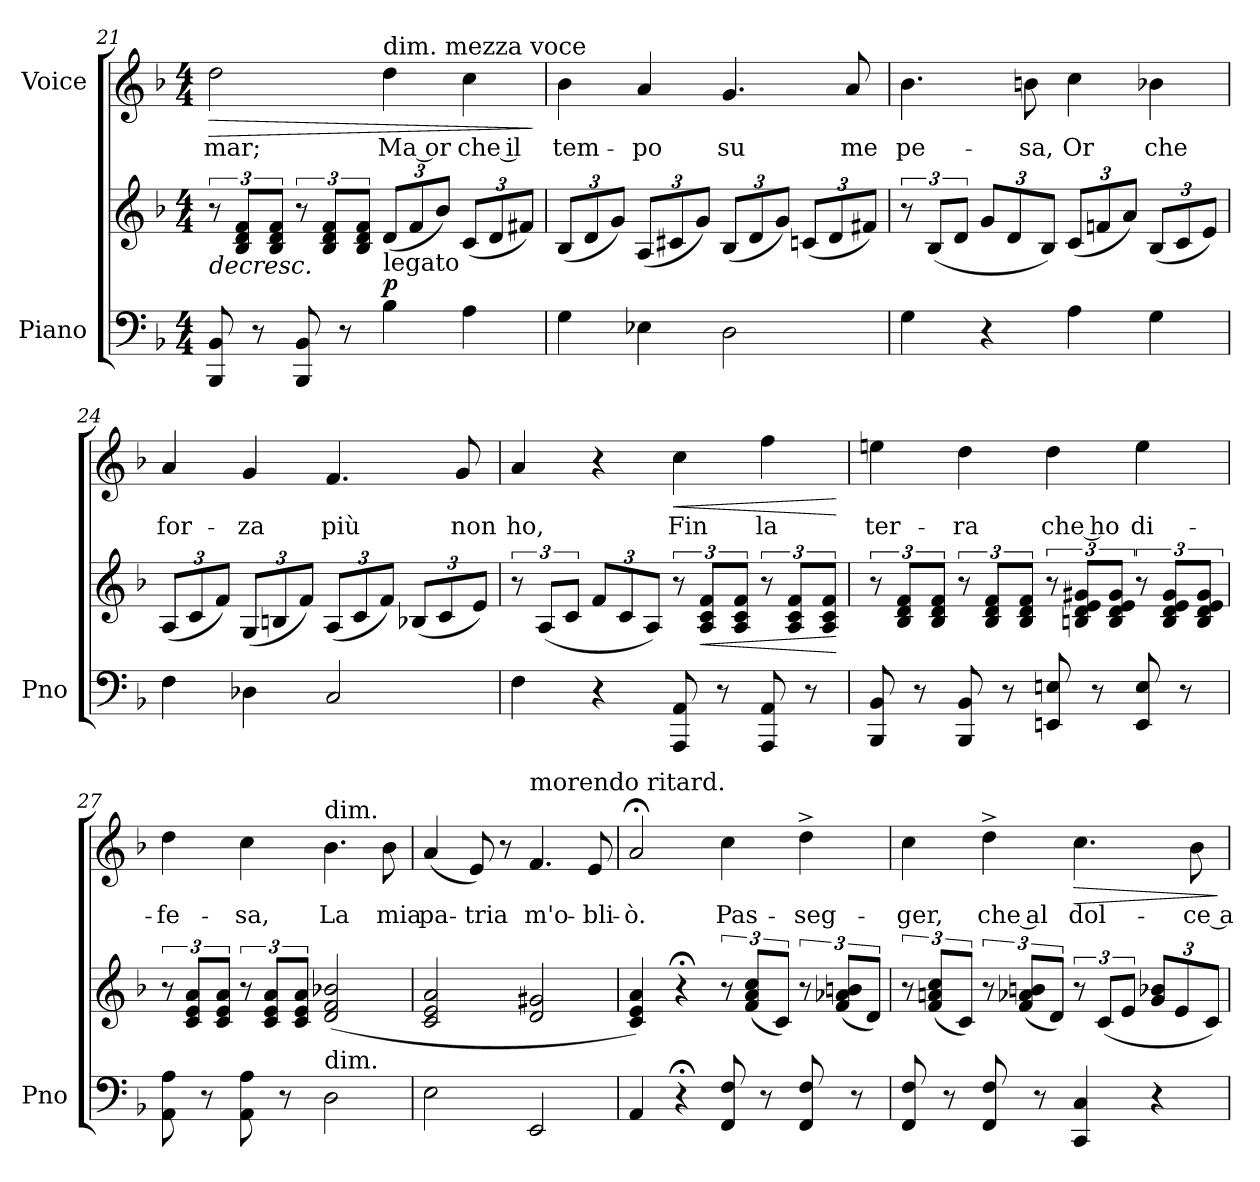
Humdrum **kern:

**kern	**kern	**dynam	**kern	**text	**dynam
*part2	*part2	*part2	*part1	*part1	*part1
*staff3	*staff2	*staff2/3	*staff1	*staff1	*staff1
*I"Piano	*	*	*I"Voice	*	*
*I'Pno	*	*	*	*	*
*clefF4	*clefG2	*	*clefG2	*	*
*k[b-]	*k[b-]	*	*k[b-]	*	*
*M4/4	*M4/4	*	*M4/4	*	*
=21	=21	=21	=21	=21	=21
!	!	!LO:HP:b	!	!LO:LY:b	!LO:HP:b
8BBB-/ 8BB-/	12r	>	2dd\	mar;	>
.	12B-/ 12d/ 12f/L	.	.	.	.
8r	.	.	.	.	.
.	12B-/ 12d/ 12f/J	.	.	.	.
8BBB-/ 8BB-/	12r	.	.	.	.
.	12B-/ 12d/ 12f/L	.	.	.	.
8r	.	.	.	.	.
.	12B-/ 12d/ 12f/J	.	.	.	.
*	*Xbrackettup	*	*	*	*
!	!	!	!LO:TX:a:t=dim. mezza voce	!	!
!LO:TX:a:t=legato	!	!	!	!	!
!	!	!LO:DY:a=2	!	!LO:LY:b	!
4B-\	(12d/L	p	4dd\	Ma or	.
.	12f/	.	.	.	.
.	12b-/J)	.	.	.	.
!	!	!	!	!LO:LY:b	!
4A\	(12c/L	.	4cc\	che il	.
.	12d/	.	.	.	.
.	12f#X/J)	.	.	.	.
.	.	]	.	.	]
!!LO:LB:g=z
=22	=22	=22	=22	=22	=22
!	!	!	!	!LO:LY:b	!
4G\	(12B-/L	.	4b-\	tem-	.
.	12d/	.	.	.	.
.	12g/J)	.	.	.	.
!	!	!	!	!LO:LY:b	!
4E-X\	(12A/L	.	4a/	-po	.
.	12c#X/	.	.	.	.
.	12g/J)	.	.	.	.
!	!	!	!	!LO:LY:b	!
2D\	(12B-/L	.	4.g/	su	.
.	12d/	.	.	.	.
.	12g/J)	.	.	.	.
.	(12cn/L	.	.	.	.
.	12d/	.	.	.	.
!	!	!	!	!LO:LY:b	!
.	.	.	8a/	me	.
.	12f#X/J)	.	.	.	.
=23	=23	=23	=23	=23	=23
*	*brackettup	*	*	*	*
!	!	!	!	!LO:LY:b	!
4G\	12r	.	4.b-\	pe-	.
.	(12B-/L	.	.	.	.
.	12d/J	.	.	.	.
*	*Xbrackettup	*	*	*	*
4r	12g/L	.	.	.	.
.	12d/	.	.	.	.
!	!	!	!	!LO:LY:b	!
.	.	.	8bn\	-sa,	.
.	12B-/J)	.	.	.	.
!	!	!	!	!LO:LY:b	!
4A\	(12c/L	.	4cc\	Or	.
.	12fn/	.	.	.	.
.	12a/J)	.	.	.	.
!	!	!	!	!LO:LY:b	!
4G\	(12B-/L	.	4b-X\	che	.
.	12c/	.	.	.	.
.	12e/J)	.	.	.	.
=24	=24	=24	=24	=24	=24
!	!	!	!	!LO:LY:b	!
4F\	(12A/L	.	4a/	for-	.
.	12c/	.	.	.	.
.	12f/J)	.	.	.	.
!	!	!	!	!LO:LY:b	!
4D-X\	(12G/L	.	4g/	-za	.
.	12Bn/	.	.	.	.
.	12f/J)	.	.	.	.
!	!	!	!	!LO:LY:b	!
2C/	(12A/L	.	4.f/	più	.
.	12c/	.	.	.	.
.	12f/J)	.	.	.	.
.	(12B-X/L	.	.	.	.
.	12c/	.	.	.	.
!	!	!	!	!LO:LY:b	!
.	.	.	8g/	non	.
.	12e/J)	.	.	.	.
!!LO:LB:g=z
=25	=25	=25	=25	=25	=25
*	*brackettup	*	*	*	*
!	!	!	!	!LO:LY:b	!
4F\	12r	.	4a/	ho,	.
.	(12A/L	.	.	.	.
.	12c/J	.	.	.	.
*	*Xbrackettup	*	*	*	*
4r	12f/L	.	4r	.	.
.	12c/	.	.	.	.
.	12A/J)	.	.	.	.
*	*brackettup	*	*	*	*
!	!	!	!	!LO:LY:b	!LO:HP:b
8AAA/ 8AA/	12r	.	4cc\	Fin	<
!	!	!LO:HP:b	!	!	!
.	12A/ 12c/ 12f/L	<	.	.	.
8r	.	.	.	.	.
.	12A/ 12c/ 12f/J	.	.	.	.
!	!	!	!	!LO:LY:b	!
8AAA/ 8AA/	12r	.	4ff\	la	.
.	12A/ 12c/ 12f/L	.	.	.	.
8r	.	.	.	.	.
.	12A/ 12c/ 12f/J	.	.	.	.
.	.	[	.	.	[
=26	=26	=26	=26	=26	=26
!	!	!	!	!LO:LY:b	!
8BBB-/ 8BB-/	12r	.	4een\	ter-	.
.	12B-/ 12d/ 12f/L	.	.	.	.
8r	.	.	.	.	.
.	12B-/ 12d/ 12f/J	.	.	.	.
!	!	!	!	!LO:LY:b	!
8BBB-/ 8BB-/	12r	.	4dd\	-ra	.
.	12B-/ 12d/ 12f/L	.	.	.	.
8r	.	.	.	.	.
.	12B-/ 12d/ 12f/J	.	.	.	.
!	!	!	!	!LO:LY:b	!
8EEn/ 8En/	12r	.	4dd\	che ho	.
.	12Bn/ 12d/ 12e/ 12g#X/L	.	.	.	.
8r	.	.	.	.	.
.	12B/ 12d/ 12e/ 12g#/J	.	.	.	.
!	!	!	!	!LO:LY:b	!
8EE/ 8E/	12r	.	4ee\	di-	.
.	12B/ 12d/ 12e/ 12g#/L	.	.	.	.
8r	.	.	.	.	.
.	12B/ 12d/ 12e/ 12g#/J	.	.	.	.
=27	=27	=27	=27	=27	=27
!	!	!	!	!LO:LY:b	!
8AA\ 8A\	12r	.	4dd\	-fe-	.
.	12c/ 12e/ 12a/L	.	.	.	.
8r	.	.	.	.	.
.	12c/ 12e/ 12a/J	.	.	.	.
!	!	!	!	!LO:LY:b	!
8AA\ 8A\	12r	.	4cc\	-sa,	.
.	12c/ 12e/ 12a/L	.	.	.	.
8r	.	.	.	.	.
.	12c/ 12e/ 12a/J	.	.	.	.
!	!	!	!LO:TX:a:t=dim.	!	!
!LO:TX:a:t=dim.	!	!	!	!	!
!	!	!	!	!LO:LY:b	!
2D\	(2d/ 2f/ 2b-X/	.	4.b-\	La	.
!	!	!	!	!LO:LY:b	!
.	.	.	8b-\	mia	.
=28	=28	=28	=28	=28	=28
!	!	!	!	!LO:LY:b	!
2E\	2c/ 2e/ 2a/	.	(4a/	pa-	.
!	!	!	!	!LO:LY:b	!
.	.	.	8e/)	-tria	.
.	.	.	8r	.	.
!	!	!	!LO:TX:a:t=morendo ritard.	!	!
!	!	!	!	!LO:LY:b	!
2EE/	2d/ 2g#X/	.	4.f/	m'o-	.
!	!	!	!	!LO:LY:b	!
.	.	.	8e/	-bli-	.
!!LO:PB:g=z
=29	=29	=29	=29	=29	=29
!	!	!	!	!LO:LY:b	!
4AA/	4c/ 4e/ 4a/)	.	2a;</	-ò.	.
4r;<	4r;<	.	.	.	.
!	!	!	!	!LO:LY:b	!
8FF/ 8F/	12r	.	4cc\	Pas-	.
.	(12f/ 12a/ 12cc/L	.	.	.	.
8r	.	.	.	.	.
.	12c/J)	.	.	.	.
!	!	!	!	!LO:LY:b	!
8FF/ 8F/	12r	.	4dd^\	-seg-	.
.	(12f/ 12a-X/ 12bn/L	.	.	.	.
8r	.	.	.	.	.
.	12d/J)	.	.	.	.
=30	=30	=30	=30	=30	=30
!	!	!	!	!LO:LY:b	!
8FF/ 8F/	12r	.	4cc\	-ger,	.
.	(12f/ 12an/ 12cc/L	.	.	.	.
8r	.	.	.	.	.
.	12c/J)	.	.	.	.
!	!	!	!	!LO:LY:b	!
8FF/ 8F/	12r	.	4dd^\	che al	.
.	(12f/ 12a-X/ 12bn/L	.	.	.	.
8r	.	.	.	.	.
.	12d/J)	.	.	.	.
!	!	!	!	!LO:LY:b	!LO:HP:b
4CC/ 4C/	12r	.	4.cc\	dol-	>
.	(12c/L	.	.	.	.
.	12e/J	.	.	.	.
*	*Xbrackettup	*	*	*	*
4r	12g/ 12b-X/L	.	.	.	.
.	12e/	.	.	.	.
!	!	!	!	!LO:LY:b	!
.	.	.	8b-\	-ce a	.
.	12c/J)	.	.	.	.
.	.	.	.	.	]
=	=	=	=	=	=
*-	*-	*-	*-	*-	*-
